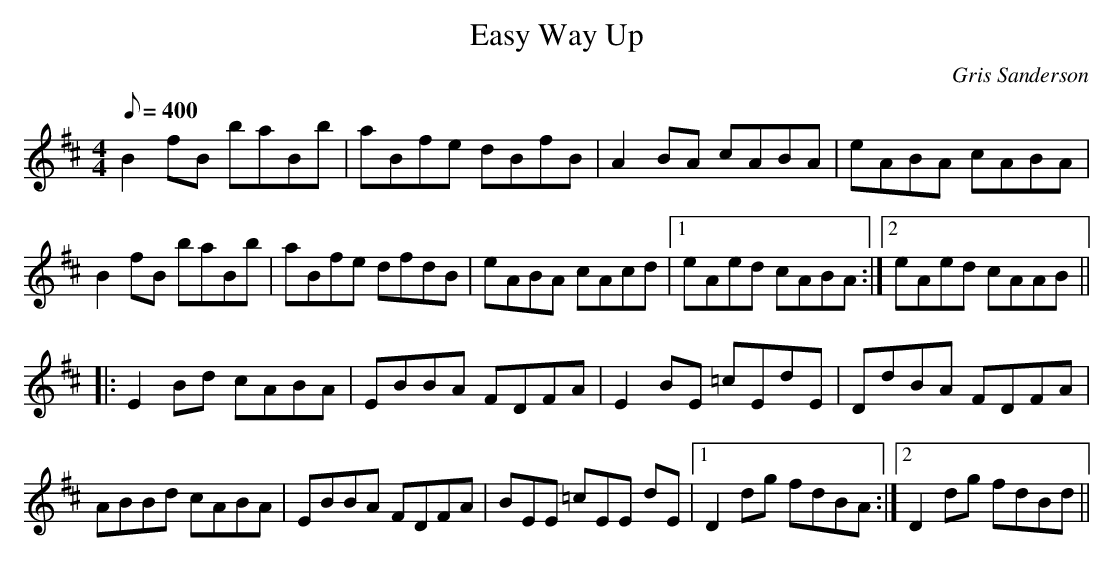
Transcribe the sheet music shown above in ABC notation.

X:1
T:Easy Way Up
M:4/4
L:1/8
C:Gris Sanderson
Q:400
K:Bm
B2fB baBb|aBfe dBfB|A2BA cABA|eABA cABA|
B2fB baBb|aBfe dfdB|eABA cAcd|1eAed cABA:|2eAed cAAB||
|:E2Bd  cABA|EBBA FDFA|E2BE =cEdE|DdBA FDFA|
ABBd cABA|EBBA FDFA|BEE =cEE dE|1D2dg fdBA:|2D2dg fdBd||
